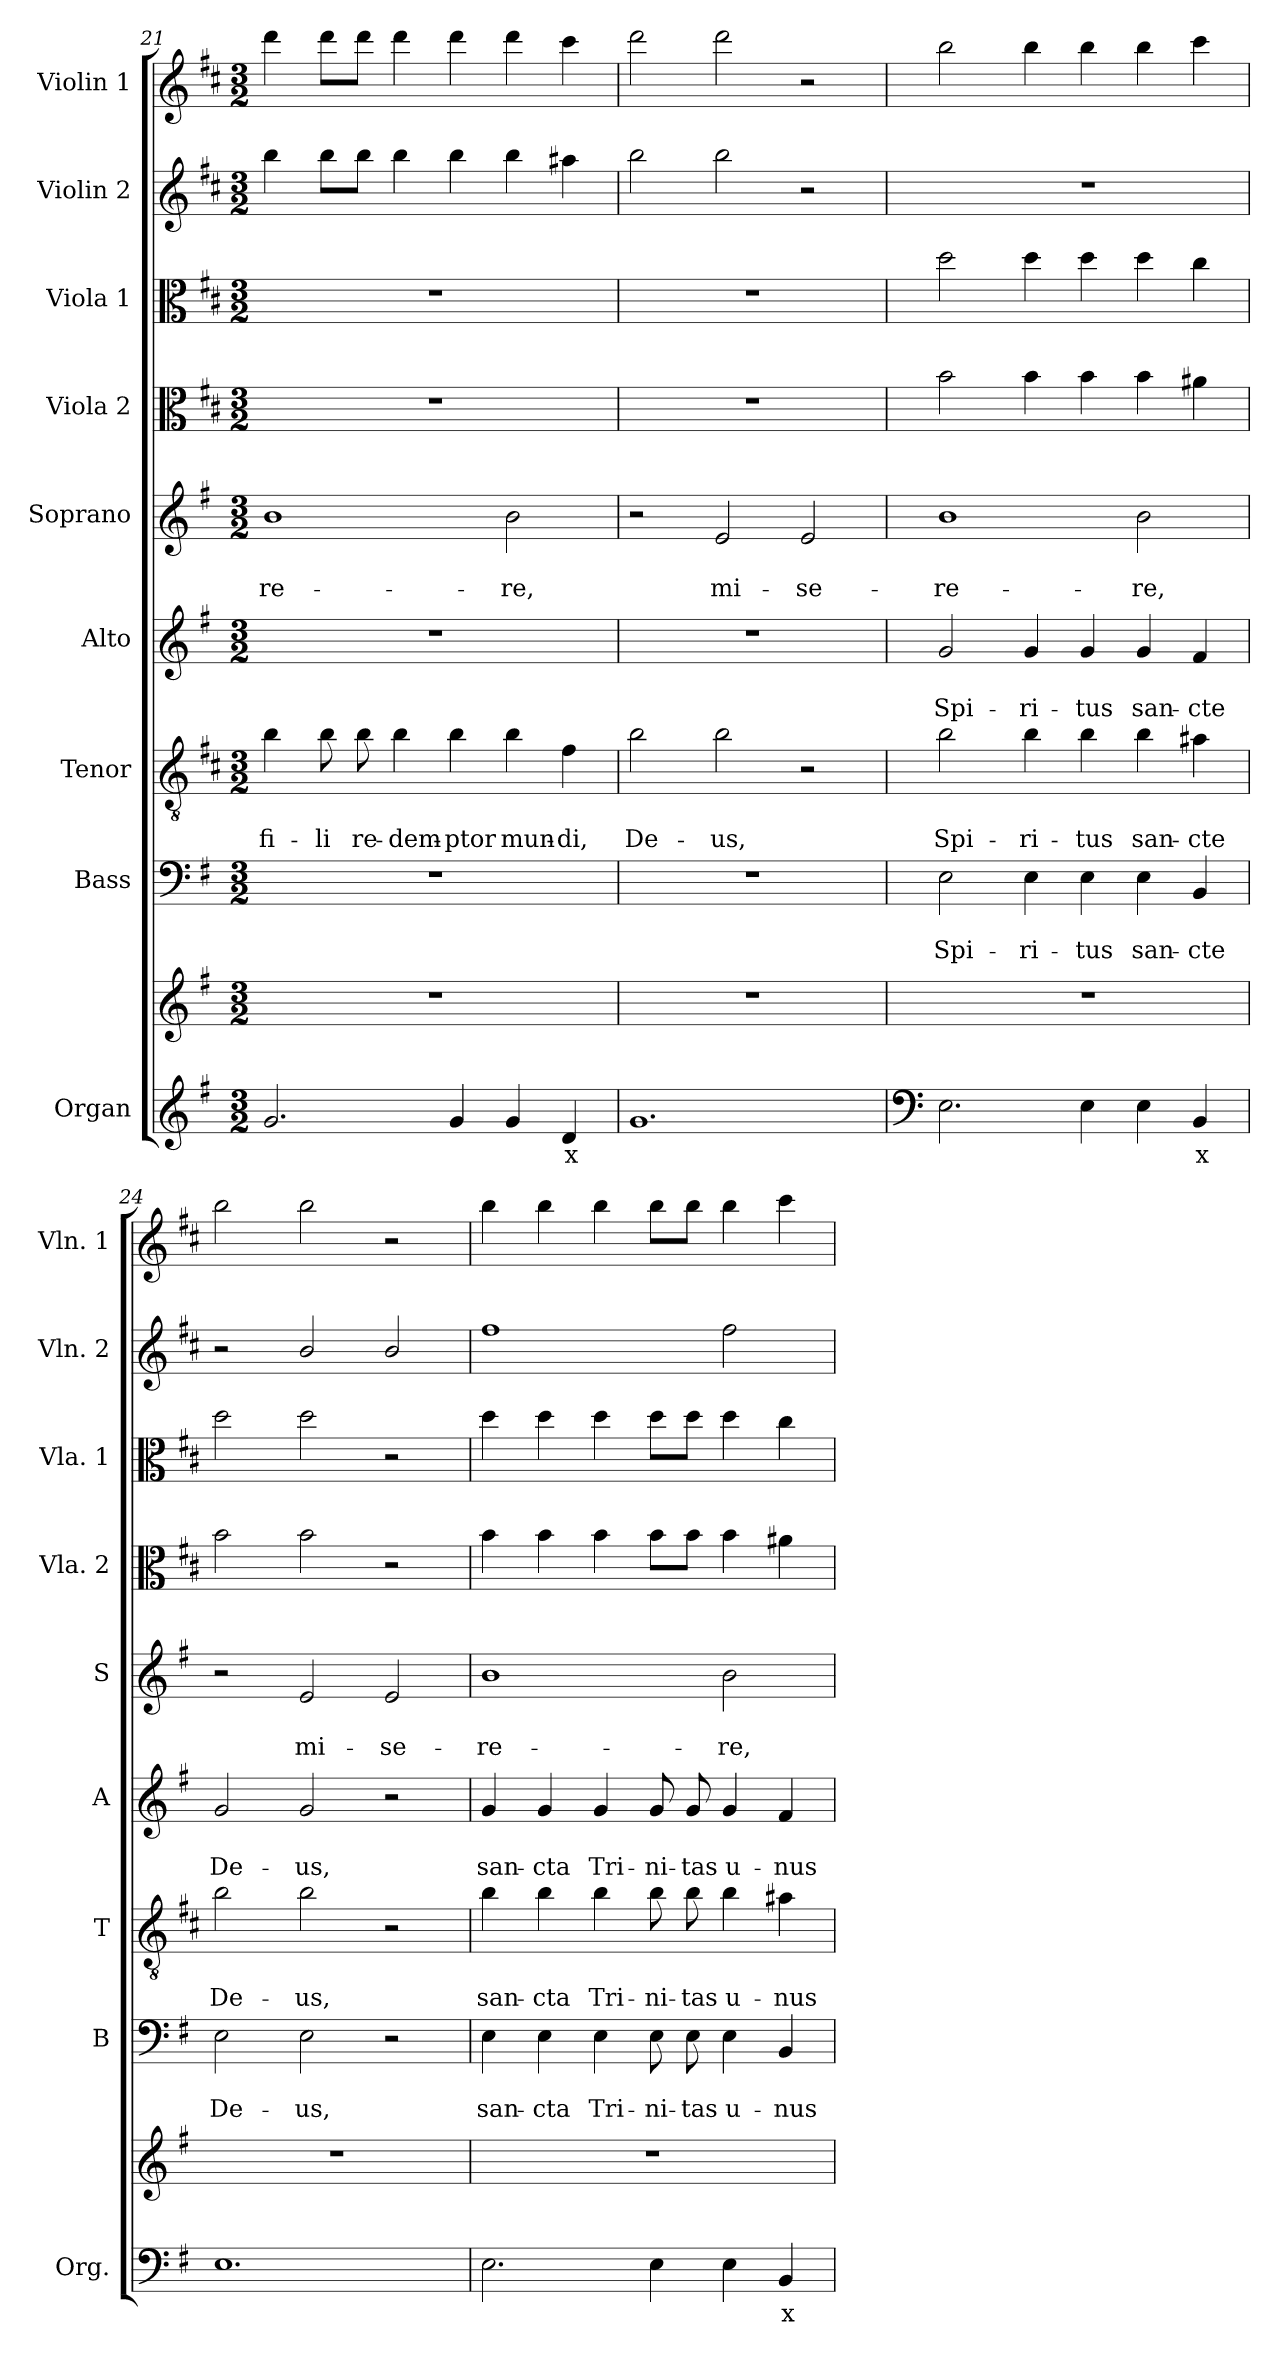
**kern	**text	**kern	**kern	**text	**text	**kern	**text	**text	**kern	**text	**text	**kern	**text	**text	**kern	**kern	**kern	**kern
*part9	*part9	*part9	*part8	*part8	*part8	*part7	*part7	*part7	*part6	*part6	*part6	*part5	*part5	*part5	*part4	*part3	*part2	*part1
*staff10	*staff10	*staff9	*staff8	*staff8	*staff8	*staff7	*staff7	*staff7	*staff6	*staff6	*staff6	*staff5	*staff5	*staff5	*staff4	*staff3	*staff2	*staff1
*I"Organ	*	*	*I"Bass	*	*	*I"Tenor	*	*	*I"Alto	*	*	*I"Soprano	*	*	*I"Viola 2	*I"Viola 1	*I"Violin 2	*I"Violin 1
*I'Org.	*	*	*I'B	*	*	*I'T	*	*	*I'A	*	*	*I'S	*	*	*I'Vla. 2	*I'Vla. 1	*I'Vln. 2	*I'Vln. 1
!!LO:PB:g=z
*clefG2	*	*clefG2	*clefF4	*	*	*clefGv2	*	*	*clefG2	*	*	*clefG2	*	*	*clefC3	*clefC3	*clefG2	*clefG2
*	*	*	*	*	*	*ITrd4c7	*	*	*	*	*	*	*	*	*ITrd4c7	*ITrd4c7	*ITrd4c7	*ITrd4c7
*k[f#]	*	*k[f#]	*k[f#]	*	*	*k[f#]	*	*	*k[f#]	*	*	*k[f#]	*	*	*k[f#]	*k[f#]	*k[f#]	*k[f#]
*G:	*	*G:	*G:	*	*	*G:	*	*	*G:	*	*	*G:	*	*	*G:	*G:	*G:	*G:
*M3/2	*	*M3/2	*M3/2	*	*	*M3/2	*	*	*M3/2	*	*	*M3/2	*	*	*M3/2	*M3/2	*M3/2	*M3/2
=21	=21	=21	=21	=21	=21	=21	=21	=21	=21	=21	=21	=21	=21	=21	=21	=21	=21	=21
!	!	!	!	!	!	!	!	!LO:LY:b	!	!	!	!	!	!LO:LY:b	!	!	!	!
2.g/	.	1.r	1.r	.	.	4e\	.	fi-	1.r	.	.	1b	.	-re-	1.r	1.r	4ee\	4gg\
!	!	!	!	!	!	!	!	!LO:LY:b	!	!	!	!	!	!	!	!	!	!
.	.	.	.	.	.	8e\	.	-li	.	.	.	.	.	.	.	.	8ee\L	8gg\L
!	!	!	!	!	!	!	!	!LO:LY:b	!	!	!	!	!	!	!	!	!	!
.	.	.	.	.	.	8e\	.	re-	.	.	.	.	.	.	.	.	8ee\J	8gg\J
!	!	!	!	!	!	!	!	!LO:LY:b	!	!	!	!	!	!	!	!	!	!
.	.	.	.	.	.	4e\	.	-dem-	.	.	.	.	.	.	.	.	4ee\	4gg\
!	!	!	!	!	!	!	!	!LO:LY:b	!	!	!	!	!	!	!	!	!	!
4g/	.	.	.	.	.	4e\	.	-ptor	.	.	.	.	.	.	.	.	4ee\	4gg\
!	!	!	!	!	!	!	!	!LO:LY:b	!	!	!	!	!	!LO:LY:b	!	!	!	!
4g/	.	.	.	.	.	4e\	.	mun-	.	.	.	2b\	.	-re,	.	.	4ee\	4gg\
!	!LO:LY:b	!	!	!	!	!	!	!LO:LY:b	!	!	!	!	!	!	!	!	!	!
4d/	x	.	.	.	.	4B\	.	-di,	.	.	.	.	.	.	.	.	4dd#X\	4ff#\
=22	=22	=22	=22	=22	=22	=22	=22	=22	=22	=22	=22	=22	=22	=22	=22	=22	=22	=22
!	!	!	!	!	!	!	!	!LO:LY:b	!	!	!	!	!	!	!	!	!	!
1.g	.	1.r	1.r	.	.	2e\	.	De-	1.r	.	.	2r	.	.	1.r	1.r	2ee\	2gg\
!	!	!	!	!	!	!	!	!LO:LY:b	!	!	!	!	!	!LO:LY:b	!	!	!	!
.	.	.	.	.	.	2e\	.	-us,	.	.	.	2e/	.	mi-	.	.	2ee\	2gg\
!	!	!	!	!	!	!	!	!	!	!	!	!	!	!LO:LY:b	!	!	!	!
.	.	.	.	.	.	2r	.	.	.	.	.	2e/	.	-se-	.	.	2r	2r
=23	=23	=23	=23	=23	=23	=23	=23	=23	=23	=23	=23	=23	=23	=23	=23	=23	=23	=23
*clefF4	*	*	*	*	*	*	*	*	*	*	*	*	*	*	*	*	*	*
!	!	!	!	!	!LO:LY:b	!	!	!LO:LY:b	!	!	!LO:LY:b	!	!	!LO:LY:b	!	!	!	!
2.E\	.	1.r	2E\	.	Spi-	2e\	.	Spi-	2g/	.	Spi-	1b	.	-re-	2e\	2g\	1.r	2ee\
!	!	!	!	!	!LO:LY:b	!	!	!LO:LY:b	!	!	!LO:LY:b	!	!	!	!	!	!	!
.	.	.	4E\	.	-ri-	4e\	.	-ri-	4g/	.	-ri-	.	.	.	4e\	4g\	.	4ee\
!	!	!	!	!	!LO:LY:b	!	!	!LO:LY:b	!	!	!LO:LY:b	!	!	!	!	!	!	!
4E\	.	.	4E\	.	-tus	4e\	.	-tus	4g/	.	-tus	.	.	.	4e\	4g\	.	4ee\
!	!	!	!	!	!LO:LY:b	!	!	!LO:LY:b	!	!	!LO:LY:b	!	!	!LO:LY:b	!	!	!	!
4E\	.	.	4E\	.	san-	4e\	.	san-	4g/	.	san-	2b\	.	-re,	4e\	4g\	.	4ee\
!	!LO:LY:b	!	!	!	!LO:LY:b	!	!	!LO:LY:b	!	!	!LO:LY:b	!	!	!	!	!	!	!
4BB/	x	.	4BB/	.	-cte	4d#X\	.	-cte	4f#/	.	-cte	.	.	.	4d#X\	4f#\	.	4ff#\
=24	=24	=24	=24	=24	=24	=24	=24	=24	=24	=24	=24	=24	=24	=24	=24	=24	=24	=24
!	!	!	!	!	!LO:LY:b	!	!	!LO:LY:b	!	!	!LO:LY:b	!	!	!	!	!	!	!
1.E	.	1.r	2E\	.	De-	2e\	.	De-	2g/	.	De-	2r	.	.	2e\	2g\	2r	2ee\
!	!	!	!	!	!LO:LY:b	!	!	!LO:LY:b	!	!	!LO:LY:b	!	!	!LO:LY:b	!	!	!	!
.	.	.	2E\	.	-us,	2e\	.	-us,	2g/	.	-us,	2e/	.	mi-	2e\	2g\	2e/	2ee\
!	!	!	!	!	!	!	!	!	!	!	!	!	!	!LO:LY:b	!	!	!	!
.	.	.	2r	.	.	2r	.	.	2r	.	.	2e/	.	-se-	2r	2r	2e/	2r
!!LO:LB:g=z
=25	=25	=25	=25	=25	=25	=25	=25	=25	=25	=25	=25	=25	=25	=25	=25	=25	=25	=25
!	!	!	!	!	!LO:LY:b	!	!	!LO:LY:b	!	!	!LO:LY:b	!	!	!LO:LY:b	!	!	!	!
2.E\	.	1.r	4E\	.	san-	4e\	.	san-	4g/	.	san-	1b	.	-re-	4e\	4g\	1b	4ee\
!	!	!	!	!	!LO:LY:b	!	!	!LO:LY:b	!	!	!LO:LY:b	!	!	!	!	!	!	!
.	.	.	4E\	.	-cta	4e\	.	-cta	4g/	.	-cta	.	.	.	4e\	4g\	.	4ee\
!	!	!	!	!	!LO:LY:b	!	!	!LO:LY:b	!	!	!LO:LY:b	!	!	!	!	!	!	!
.	.	.	4E\	.	Tri-	4e\	.	Tri-	4g/	.	Tri-	.	.	.	4e\	4g\	.	4ee\
!	!	!	!	!	!LO:LY:b	!	!	!LO:LY:b	!	!	!LO:LY:b	!	!	!	!	!	!	!
4E\	.	.	8E\	.	-ni-	8e\	.	-ni-	8g/	.	-ni-	.	.	.	8e\L	8g\L	.	8ee\L
!	!	!	!	!	!LO:LY:b	!	!	!LO:LY:b	!	!	!LO:LY:b	!	!	!	!	!	!	!
.	.	.	8E\	.	-tas	8e\	.	-tas	8g/	.	-tas	.	.	.	8e\J	8g\J	.	8ee\J
!	!	!	!	!	!LO:LY:b	!	!	!LO:LY:b	!	!	!LO:LY:b	!	!	!LO:LY:b	!	!	!	!
4E\	.	.	4E\	.	u-	4e\	.	u-	4g/	.	u-	2b\	.	-re,	4e\	4g\	2b\	4ee\
!	!LO:LY:b	!	!	!	!LO:LY:b	!	!	!LO:LY:b	!	!	!LO:LY:b	!	!	!	!	!	!	!
4BB/	x	.	4BB/	.	-nus	4d#X\	.	-nus	4f#/	.	-nus	.	.	.	4d#X\	4f#\	.	4ff#\
=	=	=	=	=	=	=	=	=	=	=	=	=	=	=	=	=	=	=
*-	*-	*-	*-	*-	*-	*-	*-	*-	*-	*-	*-	*-	*-	*-	*-	*-	*-	*-
